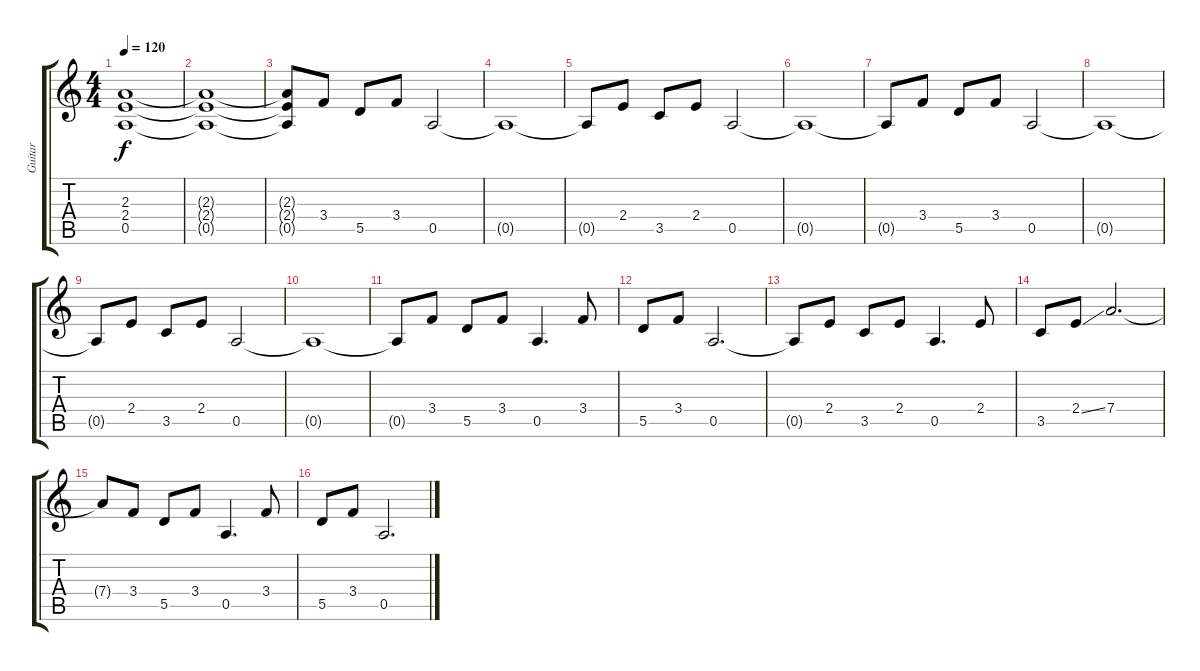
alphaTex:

\track ("Guitar" "Guitar") {instrument distortionguitar}
\staff {score tabs}
\tuning (E4 B3 G3 D3 A2 E2) {hide}
\ts (4 4)
\tempo 120
\clef g2
\ks c
(2.3 2.4 0.5).1{dy f} |
(2.3{t} 2.4{t} 0.5{t}).1 |
(2.3{t} 2.4{t} 0.5{t}).8 3.4.8 5.5.8 3.4.8 0.5.2 |
0.5{t}.1 |
0.5{t}.8 2.4.8 3.5.8 2.4.8 0.5.2 |
0.5{t}.1 |
0.5{t}.8 3.4.8 5.5.8 3.4.8 0.5.2 |
0.5{t}.1 |
0.5{t}.8 2.4.8 3.5.8 2.4.8 0.5.2 |
0.5{t}.1 |
0.5{t}.8 3.4.8 5.5.8 3.4.8 0.5.4{d} 3.4.8 |
5.5.8 3.4.8 0.5.2{d} |
0.5{t}.8 2.4.8 3.5.8 2.4.8 0.5.4{d} 2.4.8 |
3.5.8 2.4{ss}.8 7.4.2{d} |
7.4{t}.8 3.4.8 5.5.8 3.4.8 0.5.4{d} 3.4.8 |
5.5.8 3.4.8 0.5.2{d}
